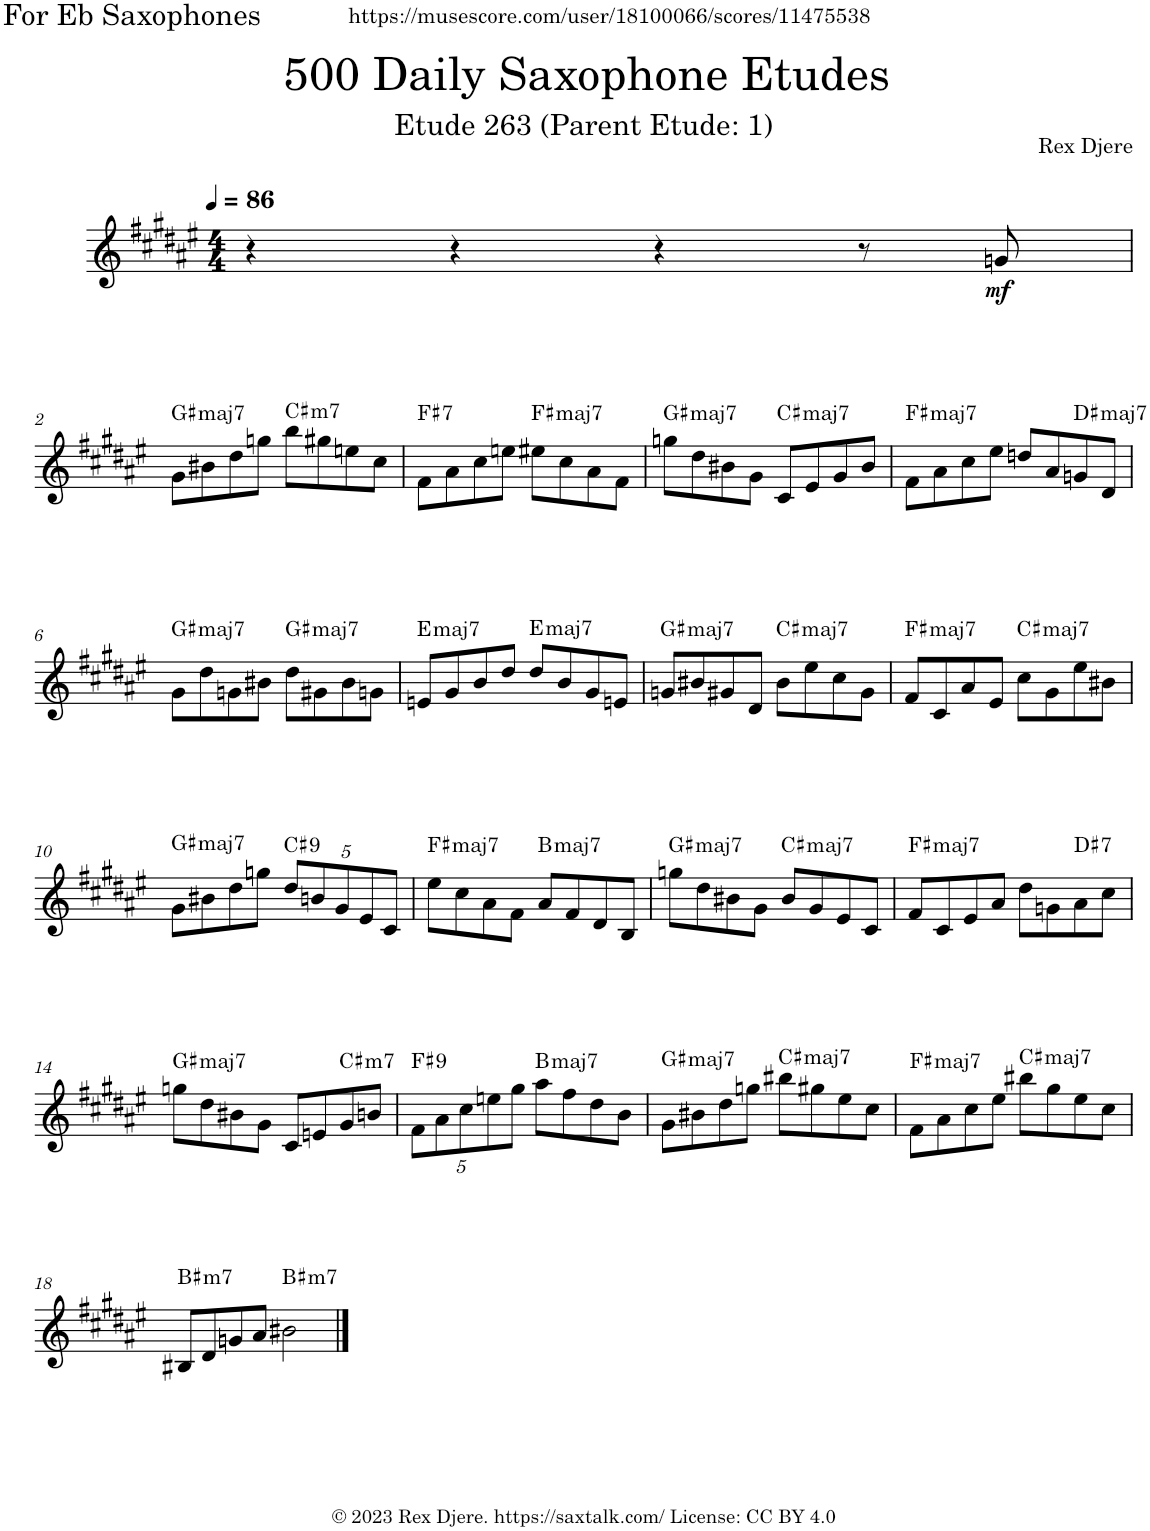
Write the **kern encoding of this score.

**kern	**dynam	**harte
*part1	*part1	*part1
*staff1	*staff1	*
*I"Alto Saxophone	*	*
*I'A. Sax.	*	*
*clefG2	*	*
*Trd5c9	*	*
*k[f#c#g#d#a#e#]	*	*
*M4/4	*	*
*MM86	*	*
=1	=1	=1
4r	.	.
4r	.	.
4r	.	.
8r	.	.
!	!LO:DY:b	!
8gn/	mf	.
!!LO:LB:g=z
=2	=2	=2
!	!	!LO:H:kt=maj7
8g#\L	.	G#:maj7
8b#X\	.	.
8dd#\	.	.
8ggn\J	.	.
!	!	!LO:H:kt=m7
8bb\L	.	C#:min7
8gg#X\	.	.
8een\	.	.
8cc#\J	.	.
=3	=3	=3
!	!	!LO:H:kt=7
8f#\L	.	F#:7
8a#\	.	.
8cc#\	.	.
8een\J	.	.
!	!	!LO:H:kt=maj7
8ee#X\L	.	F#:maj7
8cc#\	.	.
8a#\	.	.
8f#\J	.	.
=4	=4	=4
!	!	!LO:H:kt=maj7
8ggn\L	.	G#:maj7
8dd#\	.	.
8b#X\	.	.
8g#\J	.	.
!	!	!LO:H:kt=maj7
8c#/L	.	C#:maj7
8e#/	.	.
8g#/	.	.
8b#/J	.	.
=5	=5	=5
!	!	!LO:H:kt=maj7
8f#\L	.	F#:maj7
8a#\	.	.
8cc#\	.	.
8ee#\J	.	.
8ddn/L	.	.
8a#/	.	.
!	!	!LO:H:kt=maj7
8gn/	.	D#:maj7
8d#/J	.	.
!!LO:LB:g=z
=6	=6	=6
!	!	!LO:H:kt=maj7
8g#\L	.	G#:maj7
8dd#\	.	.
8gn\	.	.
8b#X\J	.	.
!	!	!LO:H:kt=maj7
8dd#\L	.	G#:maj7
8g#X\	.	.
8b#\	.	.
8gn\J	.	.
=7	=7	=7
!	!	!LO:H:kt=maj7
8en/L	.	E:maj7
8g#/	.	.
8b/	.	.
8dd#/J	.	.
!	!	!LO:H:kt=maj7
8dd#/L	.	E:maj7
8b/	.	.
8g#/	.	.
8en/J	.	.
=8	=8	=8
!	!	!LO:H:kt=maj7
8gn/L	.	G#:maj7
8b#X/	.	.
8g#X/	.	.
8d#/J	.	.
!	!	!LO:H:kt=maj7
8b#\L	.	C#:maj7
8ee#\	.	.
8cc#\	.	.
8g#\J	.	.
=9	=9	=9
!	!	!LO:H:kt=maj7
8f#/L	.	F#:maj7
8c#/	.	.
8a#/	.	.
8e#/J	.	.
!	!	!LO:H:kt=maj7
8cc#\L	.	C#:maj7
8g#\	.	.
8ee#\	.	.
8b#X\J	.	.
!!LO:LB:g=z
=10	=10	=10
!	!	!LO:H:kt=maj7
8g#\L	.	G#:maj7
8b#X\	.	.
8dd#\	.	.
8ggn\J	.	.
*Xbrackettup	*	*
!	!	!LO:H:kt=9
10dd#/L	.	C#:9
10bn/	.	.
10g#/	.	.
10e#/	.	.
10c#/J	.	.
=11	=11	=11
!	!	!LO:H:kt=maj7
8ee#\L	.	F#:maj7
8cc#\	.	.
8a#\	.	.
8f#\J	.	.
!	!	!LO:H:kt=maj7
8a#/L	.	B:maj7
8f#/	.	.
8d#/	.	.
8B/J	.	.
=12	=12	=12
!	!	!LO:H:kt=maj7
8ggn\L	.	G#:maj7
8dd#\	.	.
8b#X\	.	.
8g#\J	.	.
!	!	!LO:H:kt=maj7
8b#/L	.	C#:maj7
8g#/	.	.
8e#/	.	.
8c#/J	.	.
=13	=13	=13
!	!	!LO:H:kt=maj7
8f#/L	.	F#:maj7
8c#/	.	.
8e#/	.	.
8a#/J	.	.
8dd#\L	.	.
8gn\	.	.
!	!	!LO:H:kt=7
8a#\	.	D#:7
8cc#\J	.	.
!!LO:LB:g=z
=14	=14	=14
!	!	!LO:H:kt=maj7
8ggn\L	.	G#:maj7
8dd#\	.	.
8b#X\	.	.
8g#\J	.	.
8c#/L	.	.
8en/	.	.
!	!	!LO:H:kt=m7
8g#/	.	C#:min7
8bn/J	.	.
=15	=15	=15
!	!	!LO:H:kt=9
10f#\L	.	F#:9
10a#\	.	.
10cc#\	.	.
10een\	.	.
10gg#\J	.	.
!	!	!LO:H:kt=maj7
8aa#\L	.	B:maj7
8ff#\	.	.
8dd#\	.	.
8b\J	.	.
=16	=16	=16
!	!	!LO:H:kt=maj7
8g#\L	.	G#:maj7
8b#X\	.	.
8dd#\	.	.
8ggn\J	.	.
!	!	!LO:H:kt=maj7
8bb#X\L	.	C#:maj7
8gg#X\	.	.
8ee#\	.	.
8cc#\J	.	.
=17	=17	=17
!	!	!LO:H:kt=maj7
8f#\L	.	F#:maj7
8a#\	.	.
8cc#\	.	.
8ee#\J	.	.
!	!	!LO:H:kt=maj7
8bb#X\L	.	C#:maj7
8gg#\	.	.
8ee#\	.	.
8cc#\J	.	.
!!LO:LB:g=z
=18	=18	=18
!	!	!LO:H:kt=m7
8B#X/L	.	B#:min7
8d#/	.	.
8gn/	.	.
8a#/J	.	.
!	!	!LO:H:kt=m7
2b#X\	.	B#:min7
==	==	==
*-	*-	*-
